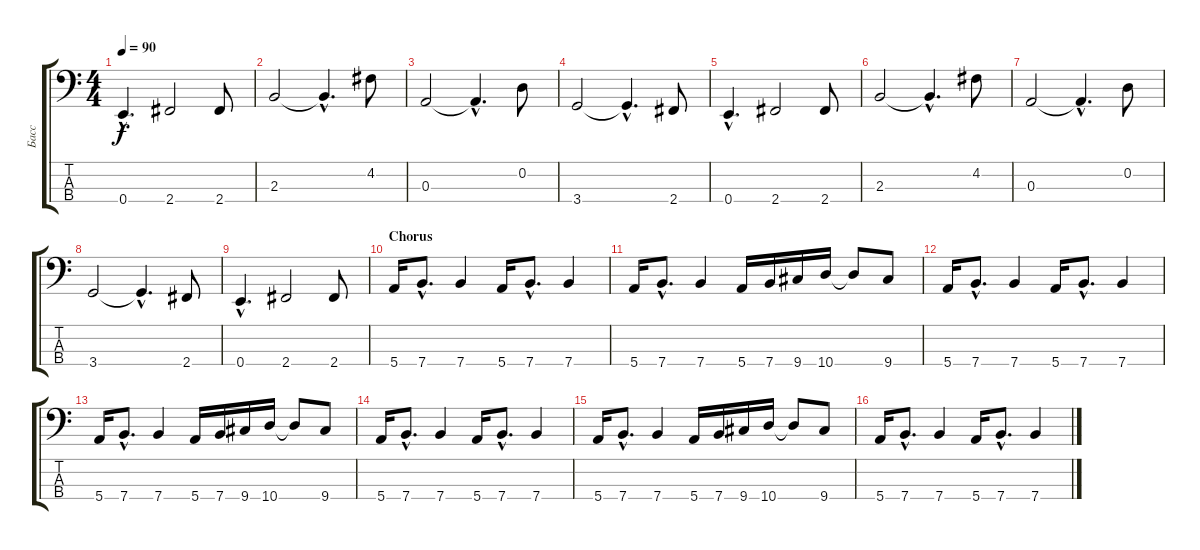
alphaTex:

\track ("Басс" "Басс") {instrument electricbasspick}
\staff {score tabs}
\tuning (G2 D2 A1 E1) {hide}
\ts (4 4)
\tempo 90
\clef f4
\ks c
0.4{hac}.4{d dy f} 2.4.2 2.4.8 |
2.3.2 2.3{hac t}.4{d} 4.2.8 |
0.3.2 0.3{hac t}.4{d} 0.2.8 |
3.4.2 3.4{hac t}.4{d} 2.4.8 |
0.4{hac}.4{d} 2.4.2 2.4.8 |
2.3.2 2.3{hac t}.4{d} 4.2.8 |
0.3.2 0.3{hac t}.4{d} 0.2.8 |
3.4.2 3.4{hac t}.4{d} 2.4.8 |
0.4{hac}.4{d} 2.4.2 2.4.8 |
\section ("" "Chorus")
5.4.16 7.4{hac}.8{d} 7.4.4 5.4.16 7.4{hac}.8{d} 7.4.4 |
5.4.16 7.4{hac}.8{d} 7.4.4 5.4.16 7.4.16 9.4.16 10.4.16 10.4{t}.8 9.4.8 |
5.4.16 7.4{hac}.8{d} 7.4.4 5.4.16 7.4{hac}.8{d} 7.4.4 |
5.4.16 7.4{hac}.8{d} 7.4.4 5.4.16 7.4.16 9.4.16 10.4.16 10.4{t}.8 9.4.8 |
5.4.16 7.4{hac}.8{d} 7.4.4 5.4.16 7.4{hac}.8{d} 7.4.4 |
5.4.16 7.4{hac}.8{d} 7.4.4 5.4.16 7.4.16 9.4.16 10.4.16 10.4{t}.8 9.4.8 |
5.4.16 7.4{hac}.8{d} 7.4.4 5.4.16 7.4{hac}.8{d} 7.4.4
